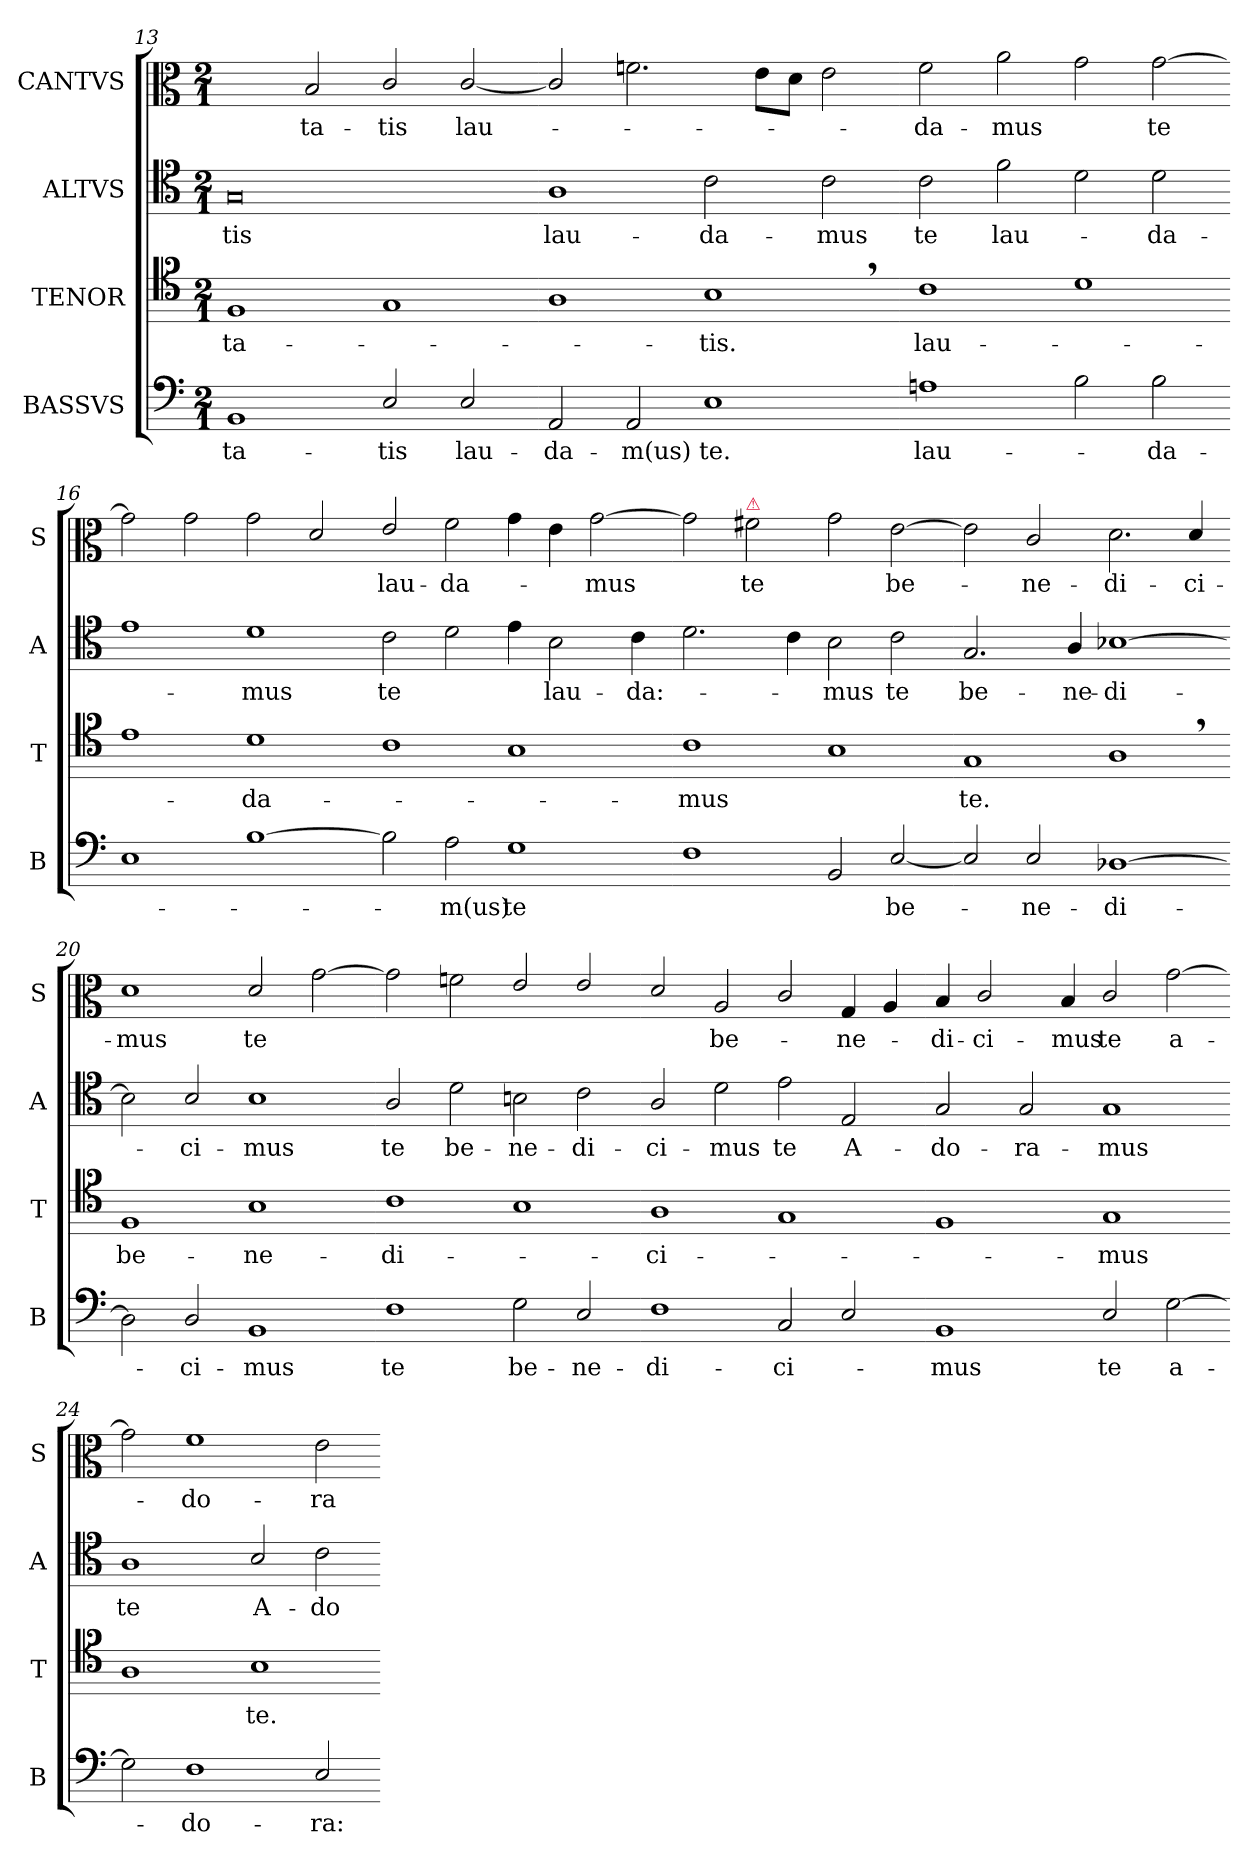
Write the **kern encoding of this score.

**kern	**text	**kern	**text	**kern	**text	**kern	**text
*part4	*part4	*part3	*part3	*part2	*part2	*part1	*part1
*staff4	*staff4	*staff3	*staff3	*staff2	*staff2	*staff1	*staff1
*I"BASSVS	*	*I"TENOR	*	*I"ALTVS	*	*I"CANTVS	*
*I'B	*	*I'T	*	*I'A	*	*I'S	*
*clefF5	*	*clefC5	*	*clefC4	*	*clefC3	*
*k[]	*	*k[]	*	*k[]	*	*k[]	*
*C:	*	*C:	*	*C:	*	*C:	*
*M2/1	*	*M2/1	*	*M2/1	*	*M2/1	*
=13	=13	=13	=13	=13	=13	=13	=13
!	!LO:LY:i	!	!	!	!LO:LY:i	!	!
1GG	-ta-	1D	-ta-	0G	-tis	2ryy	.
.	.	.	.	.	.	2B/	-ta-
!	!LO:LY:i	!	!	!	!	!	!
2C/	-tis	1E	.	.	.	2c/	-tis
2C/	lau-	.	.	.	.	[2c/	lau-
=14-	=14-	=14-	=14-	=14-	=14-	=14-	=14-
2FF/	-da-	1F	.	1A	lau-	2c/]	.
2FF/	-m(us)	.	.	.	.	2.fn\	.
1C	te.	1G,	-tis.	2c\	-da-	.	.
.	.	.	.	.	.	8e\L	.
.	.	.	.	.	.	8d\J	.
.	.	.	.	2c\	-mus	2e\	.
=15-	=15-	=15-	=15-	=15-	=15-	=15-	=15-
!	!LO:LY:i	!	!	!	!	!	!
1Fn	lau-	1A	lau-	2c\	te	2f\	-da-
!	!	!	!	!	!LO:LY:i	!	!
.	.	.	.	2f\	lau-	2a\	-mus
2G\	.	1B	.	2d\	.	2g\	.
!	!LO:LY:i	!	!	!	!LO:LY:i	!	!
2G\	-da-	.	.	2d\	-da-	[2g\	te
=16-	=16-	=16-	=16-	=16-	=16-	=16-	=16-
1C	.	1c	.	1e	.	2g\]	.
.	.	.	.	.	.	2g\	.
!	!	!	!	!	!LO:LY:i	!	!
[1G	.	1B	-da-	1d	-mus	2g\	.
.	.	.	.	.	.	2d/	.
=17-	=17-	=17-	=17-	=17-	=17-	=17-	=17-
!	!	!	!	!	!LO:LY:i	!	!
2G]	.	1A	.	2c\	te	2e/	lau-
!	!LO:LY:i	!	!	!	!	!	!
2F\	-m(us)	.	.	2d\	.	2f\	-da-
!	!LO:LY:i	!	!	!	!	!	!
1E	te	1G	.	4e\	.	4g\	.
.	.	.	.	2B\	lau-	4e\	.
.	.	.	.	.	.	[2g\	-mus
.	.	.	.	4c\	-da:-	.	.
=18-	=18-	=18-	=18-	=18-	=18-	=18-	=18-
1D	.	1A	-mus	2.d\	.	2g\]	.
!	!	!	!	!	!	!LO:TX:a:color=crimson:t=⚠	!
.	.	.	.	.	.	2f#X\	te
.	.	.	.	4c\	.	.	.
2GG/	.	1G	.	2B\	-mus	2g\	.
[2C/	be-	.	.	2c\	te	[2e\	be-
=19-	=19-	=19-	=19-	=19-	=19-	=19-	=19-
2C/]	.	1E	te.	2.G/	be-	2e\]	.
2C/	-ne-	.	.	.	.	2c/	-ne-
.	.	.	.	4A/	-ne-	.	.
[1BB-X	-di-	1F,<	.	[1B-X	-di-	2.d\	-di-
.	.	.	.	.	.	4d/	-ci-
=20-	=20-	=20-	=20-	=20-	=20-	=20-	=20-
2BB-]	.	1D	be-	2B-]	.	1d	-mus
2BB-/	-ci-	.	.	2B-/	-ci-	.	.
1GG	-mus	1G	-ne-	1B-	-mus	2d/	te
.	.	.	.	.	.	[2g\	.
=21-	=21-	=21-	=21-	=21-	=21-	=21-	=21-
1D	te	1A	-di-	2A/	te	2g\]	.
!	!	!	!	!	!LO:LY:i	!	!
.	.	.	.	2d\	be-	2fn\	.
!	!LO:LY:i	!	!	!	!LO:LY:i	!	!
2E\	be-	1G	.	2Bn\	-ne-	2e/	.
!	!LO:LY:i	!	!	!	!LO:LY:i	!	!
2C/	-ne-	.	.	2c\	-di-	2e/	.
=22-	=22-	=22-	=22-	=22-	=22-	=22-	=22-
!	!LO:LY:i	!	!	!	!LO:LY:i	!	!
1D	-di-	1F	-ci-	2A/	-ci-	2d/	.
!	!	!	!	!	!LO:LY:i	!	!LO:LY:i
.	.	.	.	2d\	-mus	2A/	be-
!	!LO:LY:i	!	!	!	!LO:LY:i	!	!
2AA/	-ci-	1E	.	2e\	te	2c/	.
!	!	!	!	!	!	!	!LO:LY:i
2C/	.	.	.	2E/	A-	4G/	-ne-
.	.	.	.	.	.	4A/	.
=23-	=23-	=23-	=23-	=23-	=23-	=23-	=23-
!	!LO:LY:i	!	!	!	!	!	!LO:LY:i
1GG	-mus	1D	.	2G/	-do-	4B/	-di-
!	!	!	!	!	!	!	!LO:LY:i
.	.	.	.	.	.	2c/	-ci-
.	.	.	.	2G/	-ra-	.	.
!	!	!	!	!	!	!	!LO:LY:i
.	.	.	.	.	.	4B/	-mus
!	!LO:LY:i	!	!	!	!	!	!LO:LY:i
2C/	te	1E	-mus	1G	-mus	2c/	te
[2E\	a-	.	.	.	.	[2g\	a-
=24-	=24-	=24-	=24-	=24-	=24-	=24-	=24-
2E\]	.	1F	.	1A	te	2g\]	.
1D	-do-	.	.	.	.	1f	-do-
!	!	!	!	!	!LO:LY:i	!	!
.	.	1G	te.	2B/	A-	.	.
!	!	!	!	!	!LO:LY:i	!	!
2C/	-ra:-	.	.	2c\	-do-	2e\	-ra-
=-	=-	=-	=-	=-	=-	=-	=-
*-	*-	*-	*-	*-	*-	*-	*-
